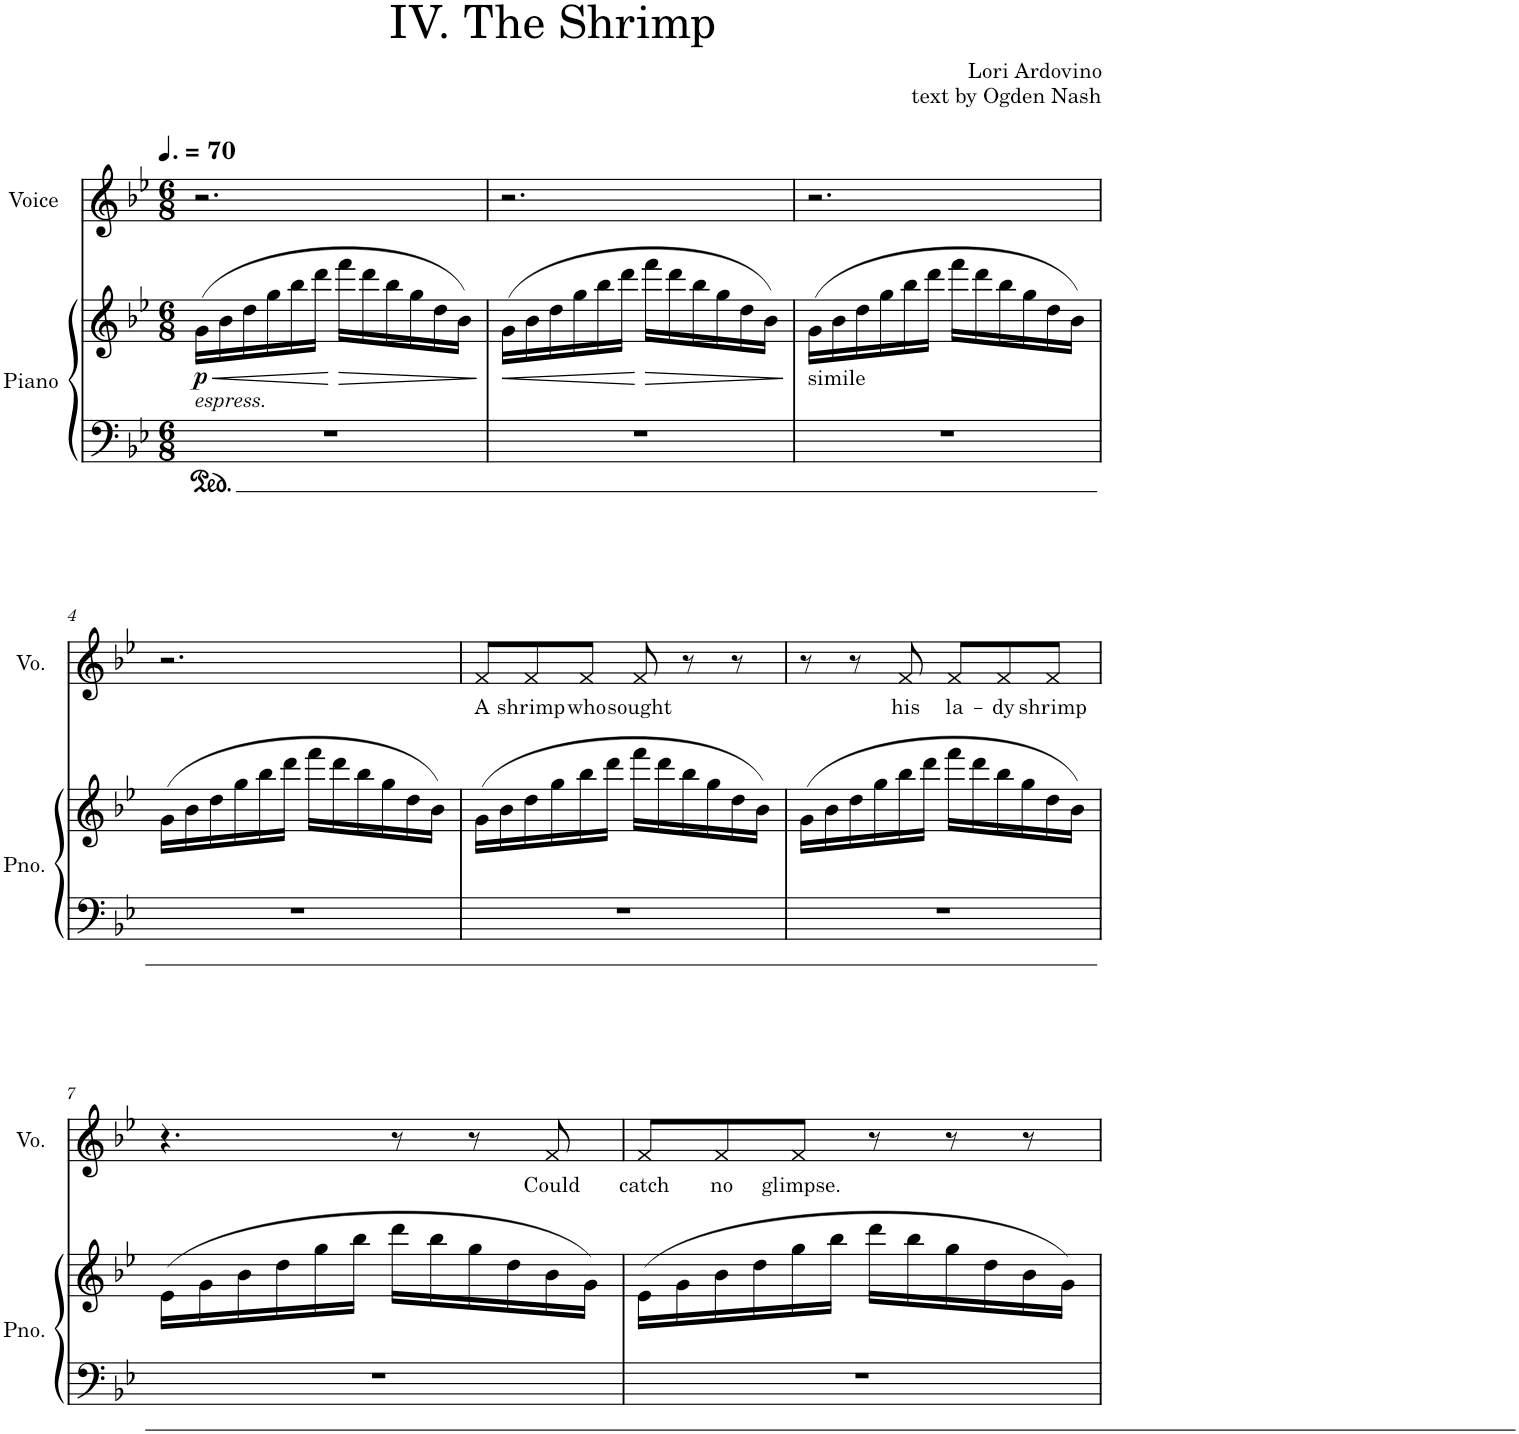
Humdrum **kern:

**kern	**kern	**dynam	**kern	**text
*part2	*part2	*part2	*part1	*part1
*staff3	*staff2	*staff2/3	*staff1	*staff1
*I"Piano	*	*	*I"Voice	*
*I'Pno.	*	*	*I'Vo.	*
*clefF4	*clefG2	*	*clefG2	*
*k[b-e-]	*k[b-e-]	*	*k[b-e-]	*
*M6/8	*M6/8	*	*M6/8	*
*MM105	*MM105	*	*MM105	*
=1	=1	=1	=1	=1
!LO:TX:b:i:t=espress.	!	!	!	!
!	!	!LO:HP:b	!	!
!	!	!LO:DY:n=1:b	!	!
2.r	(16g\LL	< p	2.r	.
.	16b-\	.	.	.
.	16dd\	.	.	.
.	16gg\	.	.	.
.	16bb-\	.	.	.
.	16ddd\JJ	.	.	.
!	!	!LO:HP:n=1:b	!	!
.	16fff\LL	[ >	.	.
.	16ddd\	.	.	.
.	16bb-\	.	.	.
.	16gg\	.	.	.
.	16dd\	.	.	.
.	16b-\JJ)	.	.	.
.	.	]	.	.
=2	=2	=2	=2	=2
!	!	!LO:HP:b	!	!
2.r	(16g\LL	<	2.r	.
.	16b-\	.	.	.
.	16dd\	.	.	.
.	16gg\	.	.	.
.	16bb-\	.	.	.
.	16ddd\JJ	.	.	.
!	!	!LO:HP:n=1:b	!	!
.	16fff\LL	[ >	.	.
.	16ddd\	.	.	.
.	16bb-\	.	.	.
.	16gg\	.	.	.
.	16dd\	.	.	.
.	16b-\JJ)	.	.	.
.	.	]	.	.
=3	=3	=3	=3	=3
!	!LO:TX:b:t=simile	!	!	!
2.r	(16g\LL	.	2.r	.
.	16b-\	.	.	.
.	16dd\	.	.	.
.	16gg\	.	.	.
.	16bb-\	.	.	.
.	16ddd\JJ	.	.	.
.	16fff\LL	.	.	.
.	16ddd\	.	.	.
.	16bb-\	.	.	.
.	16gg\	.	.	.
.	16dd\	.	.	.
.	16b-\JJ)	.	.	.
!!LO:LB:g=z
=4	=4	=4	=4	=4
2.r	(16g\LL	.	2.r	.
.	16b-\	.	.	.
.	16dd\	.	.	.
.	16gg\	.	.	.
.	16bb-\	.	.	.
.	16ddd\JJ	.	.	.
.	16fff\LL	.	.	.
.	16ddd\	.	.	.
.	16bb-\	.	.	.
.	16gg\	.	.	.
.	16dd\	.	.	.
.	16b-\JJ)	.	.	.
=5	=5	=5	=5	=5
!	!	!	!	!LO:LY:b
2.r	(16g\LL	.	8f/L	A
.	16b-\	.	.	.
!	!	!	!	!LO:LY:b
.	16dd\	.	8f/	shrimp
.	16gg\	.	.	.
!	!	!	!	!LO:LY:b
.	16bb-\	.	8f/J	who
.	16ddd\JJ	.	.	.
!	!	!	!	!LO:LY:b
.	16fff\LL	.	8f/	sought
.	16ddd\	.	.	.
.	16bb-\	.	8r	.
.	16gg\	.	.	.
.	16dd\	.	8r	.
.	16b-\JJ)	.	.	.
=6	=6	=6	=6	=6
2.r	(16g\LL	.	8r	.
.	16b-\	.	.	.
.	16dd\	.	8r	.
.	16gg\	.	.	.
!	!	!	!	!LO:LY:b
.	16bb-\	.	8f/	his
.	16ddd\JJ	.	.	.
!	!	!	!	!LO:LY:b
.	16fff\LL	.	8f/L	la-
.	16ddd\	.	.	.
!	!	!	!	!LO:LY:b
.	16bb-\	.	8f/	-dy
.	16gg\	.	.	.
!	!	!	!	!LO:LY:b
.	16dd\	.	8f/J	shrimp
.	16b-\JJ)	.	.	.
!!LO:LB:g=z
=7	=7	=7	=7	=7
2.r	(16e-\LL	.	4.r	.
.	16g\	.	.	.
.	16b-\	.	.	.
.	16dd\	.	.	.
.	16gg\	.	.	.
.	16bb-\JJ	.	.	.
.	16ddd\LL	.	8r	.
.	16bb-\	.	.	.
.	16gg\	.	8r	.
.	16dd\	.	.	.
!	!	!	!	!LO:LY:b
.	16b-\	.	8f/	Could
.	16g\JJ)	.	.	.
=8	=8	=8	=8	=8
!	!	!	!	!LO:LY:b
2.r	(16e-\LL	.	8f/L	catch
.	16g\	.	.	.
!	!	!	!	!LO:LY:b
.	16b-\	.	8f/	no
.	16dd\	.	.	.
!	!	!	!	!LO:LY:b
.	16gg\	.	8f/J	glimpse.
.	16bb-\JJ	.	.	.
.	16ddd\LL	.	8r	.
.	16bb-\	.	.	.
.	16gg\	.	8r	.
.	16dd\	.	.	.
.	16b-\	.	8r	.
.	16g\JJ)	.	.	.
=	=	=	=	=
*-	*-	*-	*-	*-
